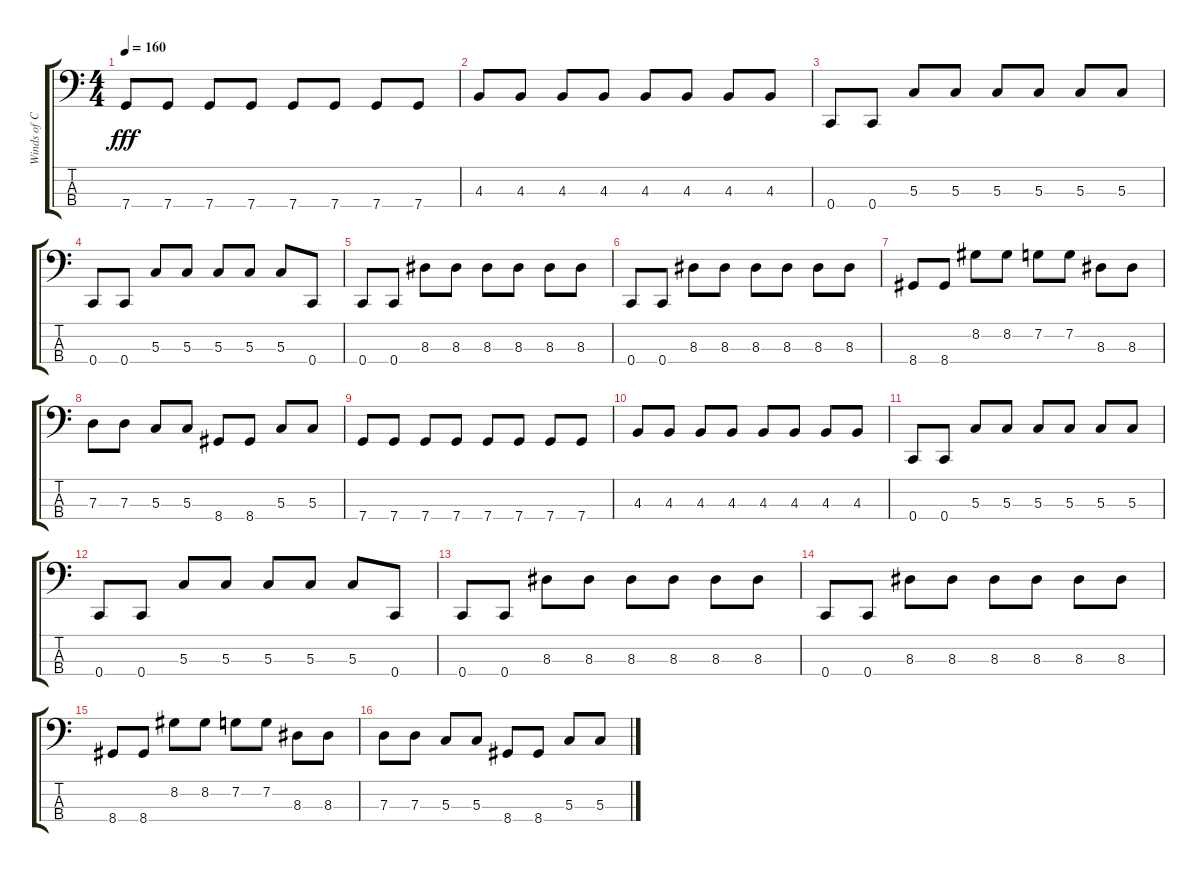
\track ("Winds of Connor" "Winds of C") {instrument electricbassfinger}
\staff {score tabs}
\tuning (F2 C2 G1 C1) {hide}
\ts (4 4)
\tempo 160
\clef f4
\ks c
7.4.8{dy fff} 7.4.8 7.4.8 7.4.8 7.4.8 7.4.8 7.4.8 7.4.8 |
4.3.8 4.3.8 4.3.8 4.3.8 4.3.8 4.3.8 4.3.8 4.3.8 |
0.4.8 0.4.8 5.3.8 5.3.8 5.3.8 5.3.8 5.3.8 5.3.8 |
0.4.8 0.4.8 5.3.8 5.3.8 5.3.8 5.3.8 5.3.8 0.4.8 |
0.4.8 0.4.8 8.3.8 8.3.8 8.3.8 8.3.8 8.3.8 8.3.8 |
0.4.8 0.4.8 8.3.8 8.3.8 8.3.8 8.3.8 8.3.8 8.3.8 |
8.4.8 8.4.8 8.2.8 8.2.8 7.2.8 7.2.8 8.3.8 8.3.8 |
7.3.8 7.3.8 5.3.8 5.3.8 8.4.8 8.4.8 5.3.8 5.3.8 |
7.4.8 7.4.8 7.4.8 7.4.8 7.4.8 7.4.8 7.4.8 7.4.8 |
4.3.8 4.3.8 4.3.8 4.3.8 4.3.8 4.3.8 4.3.8 4.3.8 |
0.4.8 0.4.8 5.3.8 5.3.8 5.3.8 5.3.8 5.3.8 5.3.8 |
0.4.8 0.4.8 5.3.8 5.3.8 5.3.8 5.3.8 5.3.8 0.4.8 |
0.4.8 0.4.8 8.3.8 8.3.8 8.3.8 8.3.8 8.3.8 8.3.8 |
0.4.8 0.4.8 8.3.8 8.3.8 8.3.8 8.3.8 8.3.8 8.3.8 |
8.4.8 8.4.8 8.2.8 8.2.8 7.2.8 7.2.8 8.3.8 8.3.8 |
7.3.8 7.3.8 5.3.8 5.3.8 8.4.8 8.4.8 5.3.8 5.3.8
